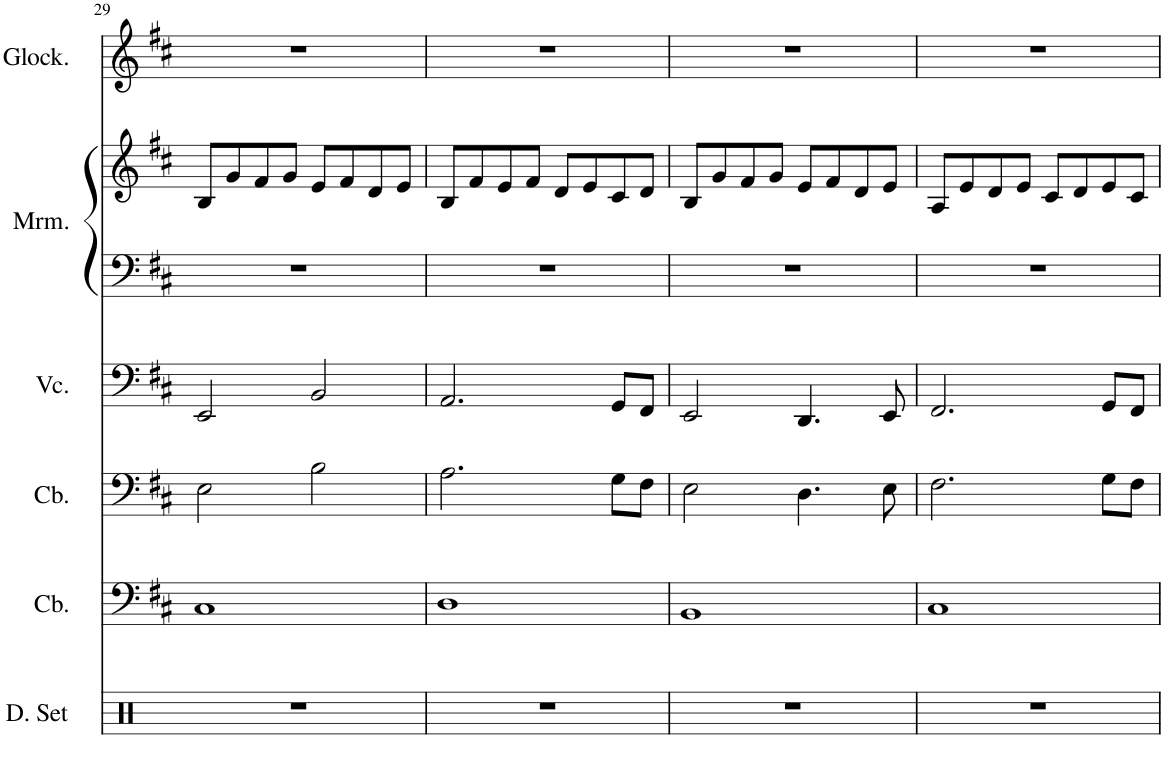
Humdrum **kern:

**kern	**kern	**kern	**kern	**kern	**kern	**kern
*part6	*part5	*part4	*part3	*part2	*part2	*part1
*staff7	*staff6	*staff5	*staff4	*staff3	*staff2	*staff1
*I"Drumset	*I"Contrabass	*I"Contrabass	*I"Violoncello	*I"Marimba	*	*I"Glockenspiel
*I'D. Set	*I'Cb.	*I'Cb.	*I'Vc.	*I'Mrm.	*	*I'Glock.
!!LO:PB:g=z
*clefX	*clefF4	*clefF4	*clefF4	*clefF4	*clefG2	*clefG2
*	*Trd7c12	*Trd7c12	*	*	*	*Trd-14c-24
*k[]	*k[f#c#]	*k[f#c#]	*k[f#c#]	*k[f#c#]	*k[f#c#]	*k[f#c#]
*M4/4	*M4/4	*M4/4	*M4/4	*M4/4	*M4/4	*M4/4
=29	=29	=29	=29	=29	=29	=29
1r	1C#	2E\	2EE/	1r	8B/L	1r
.	.	.	.	.	8g/	.
.	.	.	.	.	8f#/	.
.	.	.	.	.	8g/J	.
.	.	2B\	2BB/	.	8e/L	.
.	.	.	.	.	8f#/	.
.	.	.	.	.	8d/	.
.	.	.	.	.	8e/J	.
=30	=30	=30	=30	=30	=30	=30
1r	1D	2.A\	2.AA/	1r	8B/L	1r
.	.	.	.	.	8f#/	.
.	.	.	.	.	8e/	.
.	.	.	.	.	8f#/J	.
.	.	.	.	.	8d/L	.
.	.	.	.	.	8e/	.
.	.	8G\L	8GG/L	.	8c#/	.
.	.	8F#\J	8FF#/J	.	8d/J	.
=31	=31	=31	=31	=31	=31	=31
1r	1BB	2E\	2EE/	1r	8B/L	1r
.	.	.	.	.	8g/	.
.	.	.	.	.	8f#/	.
.	.	.	.	.	8g/J	.
.	.	4.D\	4.DD/	.	8e/L	.
.	.	.	.	.	8f#/	.
.	.	.	.	.	8d/	.
.	.	8E\	8EE/	.	8e/J	.
=32	=32	=32	=32	=32	=32	=32
1r	1C#	2.F#\	2.FF#/	1r	8A/L	1r
.	.	.	.	.	8e/	.
.	.	.	.	.	8d/	.
.	.	.	.	.	8e/J	.
.	.	.	.	.	8c#/L	.
.	.	.	.	.	8d/	.
.	.	8G\L	8GG/L	.	8e/	.
.	.	8F#\J	8FF#/J	.	8c#/J	.
=	=	=	=	=	=	=
*-	*-	*-	*-	*-	*-	*-
